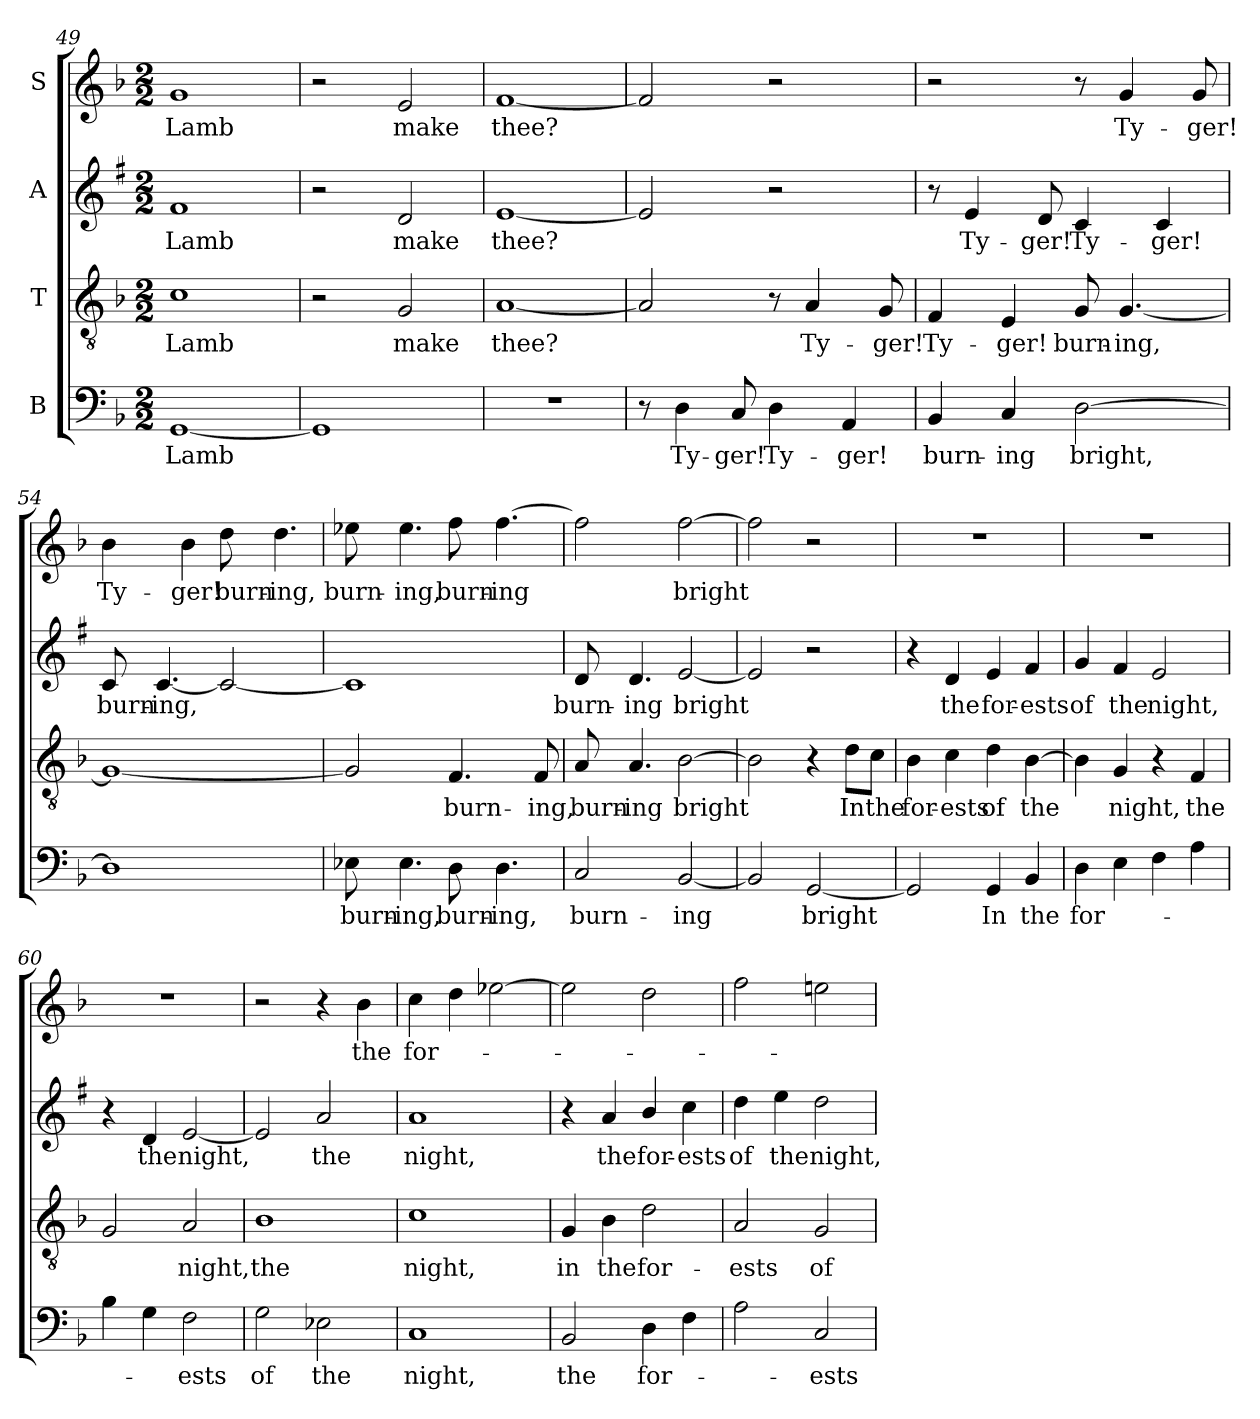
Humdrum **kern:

**kern	**text	**kern	**text	**kern	**text	**kern	**text
*part4	*part4	*part3	*part3	*part2	*part2	*part1	*part1
*staff4	*staff4	*staff3	*staff3	*staff2	*staff2	*staff1	*staff1
*I"B	*	*I"T	*	*I"A	*	*I"S	*
*clefF4	*	*clefGv2	*	*clefG2	*	*clefG2	*
*	*	*	*	*ITrd1c2	*	*	*
*k[b-]	*	*k[b-]	*	*k[b-]	*	*k[b-]	*
*F:	*	*F:	*	*F:	*	*F:	*
*M2/2	*	*M2/2	*	*M2/2	*	*M2/2	*
=49	=49	=49	=49	=49	=49	=49	=49
!	!LO:LY:b	!	!LO:LY:b	!	!LO:LY:b	!	!LO:LY:b
[1GG	Lamb	1c	Lamb	1e	Lamb	1g	Lamb
=50	=50	=50	=50	=50	=50	=50	=50
1GG]	.	2r	.	2r	.	2r	.
!	!	!	!LO:LY:b	!	!LO:LY:b	!	!LO:LY:b
.	.	2G/	make	2c/	make	2e/	make
=51	=51	=51	=51	=51	=51	=51	=51
!	!	!	!LO:LY:b	!	!LO:LY:b	!	!LO:LY:b
1r	.	[1A	thee?	[1d	thee?	[1f	thee?
!!LO:LB:g=z
=52	=52	=52	=52	=52	=52	=52	=52
8r	.	2A/]	.	2d/]	.	2f/]	.
!	!LO:LY:b	!	!	!	!	!	!
4D\	Ty-	.	.	.	.	.	.
!	!LO:LY:b	!	!	!	!	!	!
8C/	-ger!	.	.	.	.	.	.
!	!LO:LY:b	!	!	!	!	!	!
4D\	Ty-	8r	.	2r	.	2r	.
!	!	!	!LO:LY:b	!	!	!	!
.	.	4A/	Ty-	.	.	.	.
!	!LO:LY:b	!	!	!	!	!	!
4AA/	-ger!	.	.	.	.	.	.
!	!	!	!LO:LY:b	!	!	!	!
.	.	8G/	-ger!	.	.	.	.
=53	=53	=53	=53	=53	=53	=53	=53
!	!LO:LY:b	!	!LO:LY:b	!	!	!	!
4BB-/	burn-	4F/	Ty-	8r	.	2r	.
!	!	!	!	!	!LO:LY:b	!	!
.	.	.	.	4d/	Ty-	.	.
!	!LO:LY:b	!	!LO:LY:b	!	!	!	!
4C/	-ing	4E/	-ger!	.	.	.	.
!	!	!	!	!	!LO:LY:b	!	!
.	.	.	.	8c/	-ger!	.	.
!	!LO:LY:b	!	!LO:LY:b	!	!LO:LY:b	!	!
[2D\	bright,	8G/	burn-	4B-/	Ty-	8r	.
!	!	!	!LO:LY:b	!	!	!	!LO:LY:b
.	.	[4.G/	-ing,	.	.	4g/	Ty-
!	!	!	!	!	!LO:LY:b	!	!
.	.	.	.	4B-/	-ger!	.	.
!	!	!	!	!	!	!	!LO:LY:b
.	.	.	.	.	.	8g/	-ger!
=54	=54	=54	=54	=54	=54	=54	=54
!	!	!	!	!	!LO:LY:b	!	!LO:LY:b
1D]	.	1G_	.	8B-/	burn-	4b-\	Ty-
!	!	!	!	!	!LO:LY:b	!	!
.	.	.	.	[4.B-/	-ing,	.	.
!	!	!	!	!	!	!	!LO:LY:b
.	.	.	.	.	.	4b-\	-ger!
!	!	!	!	!	!	!	!LO:LY:b
.	.	.	.	2B-/_	.	8dd\	burn-
!	!	!	!	!	!	!	!LO:LY:b
.	.	.	.	.	.	4.dd\	-ing,
=55	=55	=55	=55	=55	=55	=55	=55
!	!LO:LY:b	!	!	!	!	!	!LO:LY:b
8E-X\	burn-	2G/]	.	1B-]	.	8ee-X\	burn-
!	!LO:LY:b	!	!	!	!	!	!LO:LY:b
4.E-\	-ing,	.	.	.	.	4.ee-\	-ing,
!	!LO:LY:b	!	!LO:LY:b	!	!	!	!LO:LY:b
8D\	burn-	4.F/	burn-	.	.	8ff\	burn-
!	!LO:LY:b	!	!	!	!	!	!LO:LY:b
4.D\	-ing,	.	.	.	.	[4.ff\	-ing
!	!	!	!LO:LY:b	!	!	!	!
.	.	8F/	-ing,	.	.	.	.
!!LO:PB:g=z
=56	=56	=56	=56	=56	=56	=56	=56
!	!LO:LY:b	!	!LO:LY:b	!	!LO:LY:b	!	!
2C/	burn-	8A/	burn-	8c/	burn-	2ff\]	.
!	!	!	!LO:LY:b	!	!LO:LY:b	!	!
.	.	4.A/	-ing	4.c/	-ing	.	.
!	!LO:LY:b	!	!LO:LY:b	!	!LO:LY:b	!	!LO:LY:b
[2BB-/	-ing	[2B-\	bright	[2d/	bright	[2ff\	bright
=57	=57	=57	=57	=57	=57	=57	=57
2BB-/]	.	2B-\]	.	2d/]	.	2ff\]	.
!	!LO:LY:b	!	!	!	!	!	!
[2GG/	bright	4r	.	2r	.	2r	.
!	!	!	!LO:LY:b	!	!	!	!
.	.	8d\L	In	.	.	.	.
!	!	!	!LO:LY:b	!	!	!	!
.	.	8c\J	the	.	.	.	.
=58	=58	=58	=58	=58	=58	=58	=58
!	!	!	!LO:LY:b	!	!	!	!
2GG/]	.	4B-\	for-	4r	.	1r	.
!	!	!	!LO:LY:b	!	!LO:LY:b	!	!
.	.	4c\	-ests	4c/	the	.	.
!	!LO:LY:b	!	!LO:LY:b	!	!LO:LY:b	!	!
4GG/	In	4d\	of	4d/	for-	.	.
!	!LO:LY:b	!	!LO:LY:b	!	!LO:LY:b	!	!
4BB-/	the	[4B-\	the	4e/	-ests	.	.
=59	=59	=59	=59	=59	=59	=59	=59
!	!LO:LY:b	!	!	!	!LO:LY:b	!	!
4D\	for-	4B-\]	.	4f/	of	1r	.
!	!	!	!LO:LY:b	!	!LO:LY:b	!	!
4E\	.	4G/	night,	4e/	the	.	.
!	!	!	!	!	!LO:LY:b	!	!
4F\	.	4r	.	2d/	night,	.	.
!	!	!	!LO:LY:b	!	!	!	!
4A\	.	4F/	the	.	.	.	.
=60	=60	=60	=60	=60	=60	=60	=60
4B-\	.	2G/	.	4r	.	1r	.
!	!	!	!	!	!LO:LY:b	!	!
4G\	.	.	.	4c/	the	.	.
!	!LO:LY:b	!	!LO:LY:b	!	!LO:LY:b	!	!
2F\	-ests	2A/	night,	[2d/	night,	.	.
=61	=61	=61	=61	=61	=61	=61	=61
!	!LO:LY:b	!	!LO:LY:b	!	!	!	!
2G\	of	1B-	the	2d/]	.	2r	.
!	!LO:LY:b	!	!	!	!LO:LY:b	!	!
2E-X\	the	.	.	2g/	the	4r	.
!	!	!	!	!	!	!	!LO:LY:b
.	.	.	.	.	.	4b-\	the
!!LO:LB:g=z
=62	=62	=62	=62	=62	=62	=62	=62
!	!LO:LY:b	!	!LO:LY:b	!	!LO:LY:b	!	!LO:LY:b
1C	night,	1c	night,	1g	night,	4cc\	for-
.	.	.	.	.	.	4dd\	.
.	.	.	.	.	.	[2ee-X\	.
=63	=63	=63	=63	=63	=63	=63	=63
!	!LO:LY:b	!	!LO:LY:b	!	!	!	!
2BB-/	the	4G/	in	4r	.	2ee-\]	.
!	!	!	!LO:LY:b	!	!LO:LY:b	!	!
.	.	4B-\	the	4g/	the	.	.
!	!LO:LY:b	!	!LO:LY:b	!	!LO:LY:b	!	!
4D\	for-	2d\	for-	4a/	for-	2dd\	.
!	!	!	!	!	!LO:LY:b	!	!
4F\	.	.	.	4b-\	-ests	.	.
=64	=64	=64	=64	=64	=64	=64	=64
!	!	!	!LO:LY:b	!	!LO:LY:b	!	!
2A\	.	2A/	-ests	4cc\	of	2ff\	.
!	!	!	!	!	!LO:LY:b	!	!
.	.	.	.	4dd\	the	.	.
!	!LO:LY:b	!	!LO:LY:b	!	!LO:LY:b	!	!
2C/	-ests	2G/	of	2cc\	night,	2een\	.
=	=	=	=	=	=	=	=
*-	*-	*-	*-	*-	*-	*-	*-
